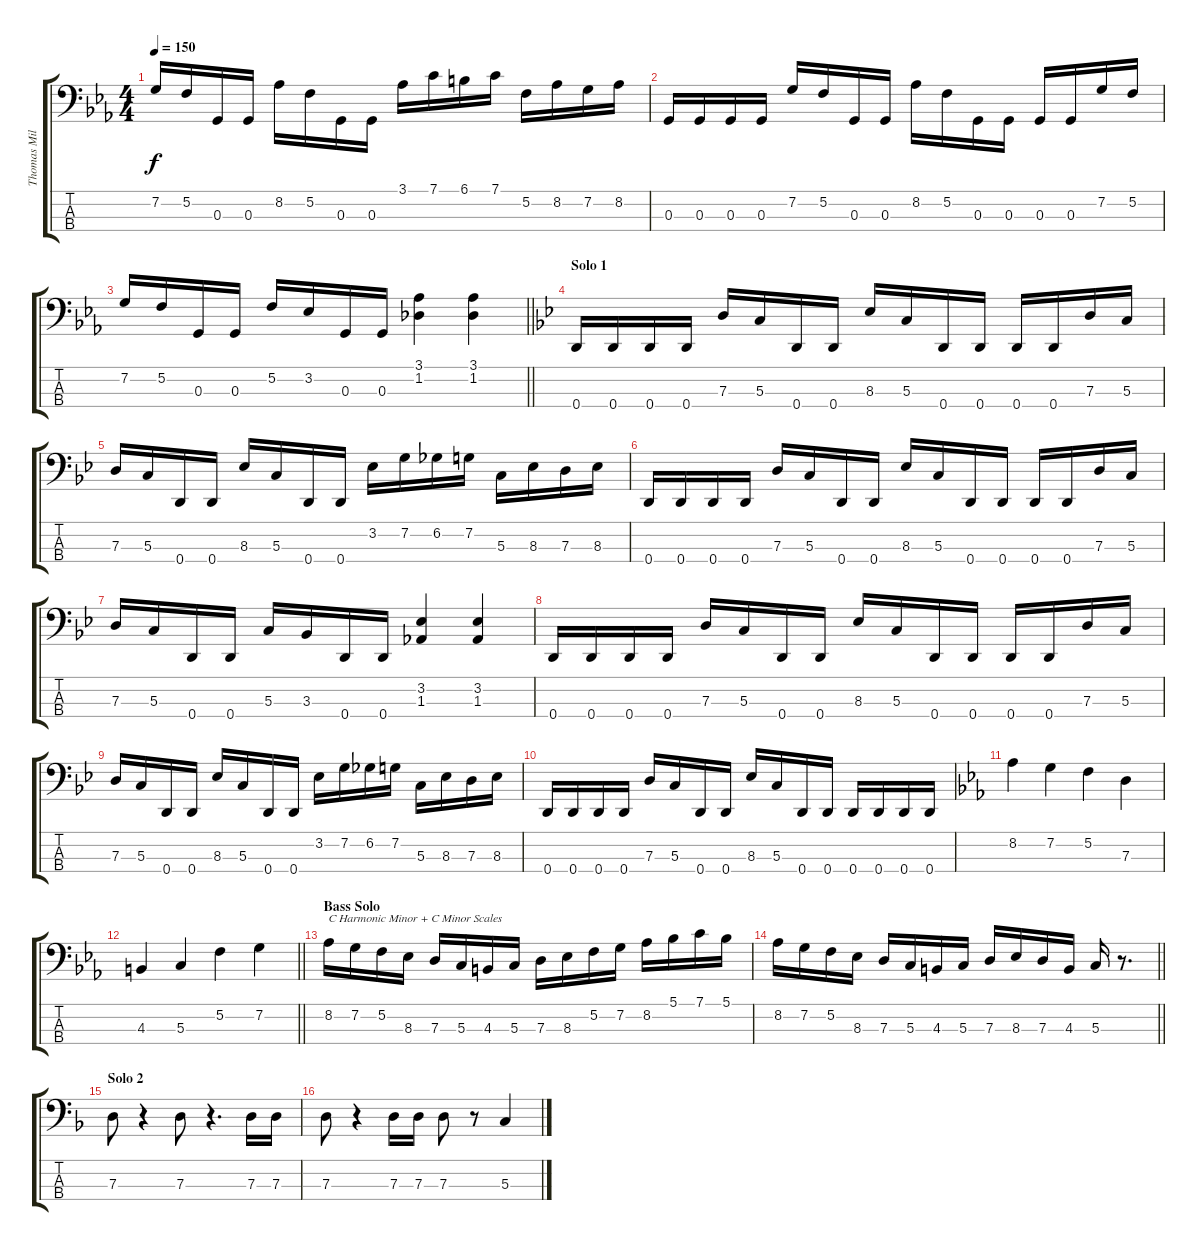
\track ("Thomas Miller" "Thomas Mil") {instrument electricbassfinger}
\staff {score tabs}
\tuning (F2 C2 G1 D1) {hide}
\ts (4 4)
\tempo 150
\clef f4
\ks cminor
7.2.16{dy f} 5.2.16 0.3.16 0.3.16 8.2.16 5.2.16 0.3.16 0.3.16 3.1.16 7.1.16 6.1.16 7.1.16 5.2.16 8.2.16 7.2.16 8.2.16 |
0.3.16 0.3.16 0.3.16 0.3.16 7.2.16 5.2.16 0.3.16 0.3.16 8.2.16 5.2.16 0.3.16 0.3.16 0.3.16 0.3.16 7.2.16 5.2.16 |
\barLineRight lightlight
7.2.16 5.2.16 0.3.16 0.3.16 5.2.16 3.2.16 0.3.16 0.3.16 (3.1 1.2).4 (3.1 1.2).4 |
\section ("" "Solo 1")
\ks gminor
0.4.16 0.4.16 0.4.16 0.4.16 7.3.16 5.3.16 0.4.16 0.4.16 8.3.16 5.3.16 0.4.16 0.4.16 0.4.16 0.4.16 7.3.16 5.3.16 |
7.3.16 5.3.16 0.4.16 0.4.16 8.3.16 5.3.16 0.4.16 0.4.16 3.2.16 7.2.16 6.2.16 7.2.16 5.3.16 8.3.16 7.3.16 8.3.16 |
0.4.16 0.4.16 0.4.16 0.4.16 7.3.16 5.3.16 0.4.16 0.4.16 8.3.16 5.3.16 0.4.16 0.4.16 0.4.16 0.4.16 7.3.16 5.3.16 |
7.3.16 5.3.16 0.4.16 0.4.16 5.3.16 3.3.16 0.4.16 0.4.16 (3.2 1.3).4 (3.2 1.3).4 |
0.4.16 0.4.16 0.4.16 0.4.16 7.3.16 5.3.16 0.4.16 0.4.16 8.3.16 5.3.16 0.4.16 0.4.16 0.4.16 0.4.16 7.3.16 5.3.16 |
7.3.16 5.3.16 0.4.16 0.4.16 8.3.16 5.3.16 0.4.16 0.4.16 3.2.16 7.2.16 6.2.16 7.2.16 5.3.16 8.3.16 7.3.16 8.3.16 |
0.4.16 0.4.16 0.4.16 0.4.16 7.3.16 5.3.16 0.4.16 0.4.16 8.3.16 5.3.16 0.4.16 0.4.16 0.4.16 0.4.16 0.4.16 0.4.16 |
\ks cminor
8.2.4 7.2.4 5.2.4 7.3.4 |
\barLineRight lightlight
4.3.4 5.3.4 5.2.4 7.2.4 |
\section ("" "Bass Solo")
8.2.16{txt "C Harmonic Minor + C Minor Scales"} 7.2.16 5.2.16 8.3.16 7.3.16 5.3.16 4.3.16 5.3.16 7.3.16 8.3.16 5.2.16 7.2.16 8.2.16 5.1.16 7.1.16 5.1.16 |
\barLineRight lightlight
8.2.16 7.2.16 5.2.16 8.3.16 7.3.16 5.3.16 4.3.16 5.3.16 7.3.16 8.3.16 7.3.16 4.3.16 5.3.16 r.8{d} |
\section ("" "Solo 2")
\ks dminor
7.3.8 r.4 7.3.8 r.4{d} 7.3.16 7.3.16 |
7.3.8 r.4 7.3.16 7.3.16 7.3.8 r.8 5.3.4
